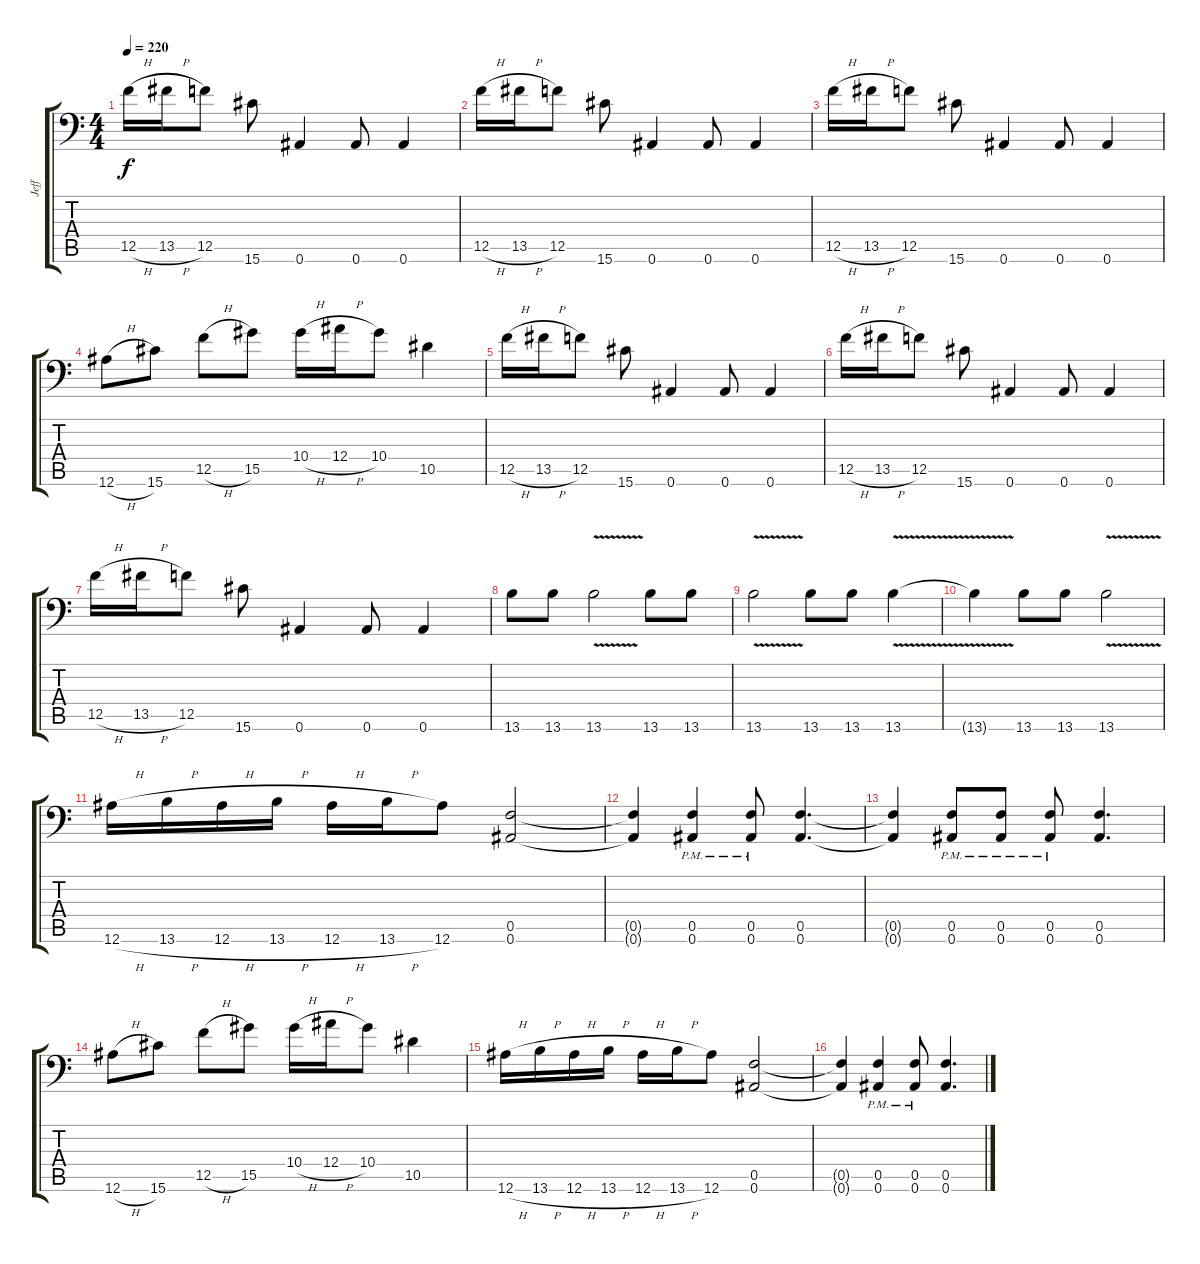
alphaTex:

\track ("Jeff" "Jeff") {instrument distortionguitar}
\staff {score tabs}
\tuning (C4 G3 Eb3 Bb2 F2 Bb1) {hide}
\ts (4 4)
\tempo 220
\clef f4
\ks c
12.5{h}.16{dy f} 13.5{h}.16 12.5.8 15.6.8 0.6.4 0.6.8 0.6.4 |
12.5{h}.16 13.5{h}.16 12.5.8 15.6.8 0.6.4 0.6.8 0.6.4 |
12.5{h}.16 13.5{h}.16 12.5.8 15.6.8 0.6.4 0.6.8 0.6.4 |
12.6{h}.8 15.6.8 12.5{h}.8 15.5.8 10.4{h}.16 12.4{h}.16 10.4.8 10.5.4 |
12.5{h}.16 13.5{h}.16 12.5.8 15.6.8 0.6.4 0.6.8 0.6.4 |
12.5{h}.16 13.5{h}.16 12.5.8 15.6.8 0.6.4 0.6.8 0.6.4 |
12.5{h}.16 13.5{h}.16 12.5.8 15.6.8 0.6.4 0.6.8 0.6.4 |
13.6.8 13.6.8 13.6{v}.2 13.6.8 13.6.8 |
13.6{v}.2 13.6.8 13.6.8 13.6{v}.4 |
13.6{t}.4 13.6.8 13.6.8 13.6{v}.2 |
12.6{h}.16 13.6{h}.16 12.6{h}.16 13.6{h}.16 12.6{h}.16 13.6{h}.16 12.6.8 (0.5 0.6).2 |
(0.5{t} 0.6{t}).4 (0.5{pm} 0.6{pm}).4 (0.5{pm} 0.6{pm}).8 (0.5 0.6).4{d} |
(0.5{t} 0.6{t}).4 (0.5{pm} 0.6{pm}).8 (0.5{pm} 0.6{pm}).8 (0.5{pm} 0.6{pm}).8 (0.5 0.6).4{d} |
12.6{h}.8 15.6.8 12.5{h}.8 15.5.8 10.4{h}.16 12.4{h}.16 10.4.8 10.5.4 |
12.6{h}.16 13.6{h}.16 12.6{h}.16 13.6{h}.16 12.6{h}.16 13.6{h}.16 12.6.8 (0.5 0.6).2 |
(0.5{t} 0.6{t}).4 (0.5{pm} 0.6{pm}).4 (0.5{pm} 0.6{pm}).8 (0.5 0.6).4{d}
